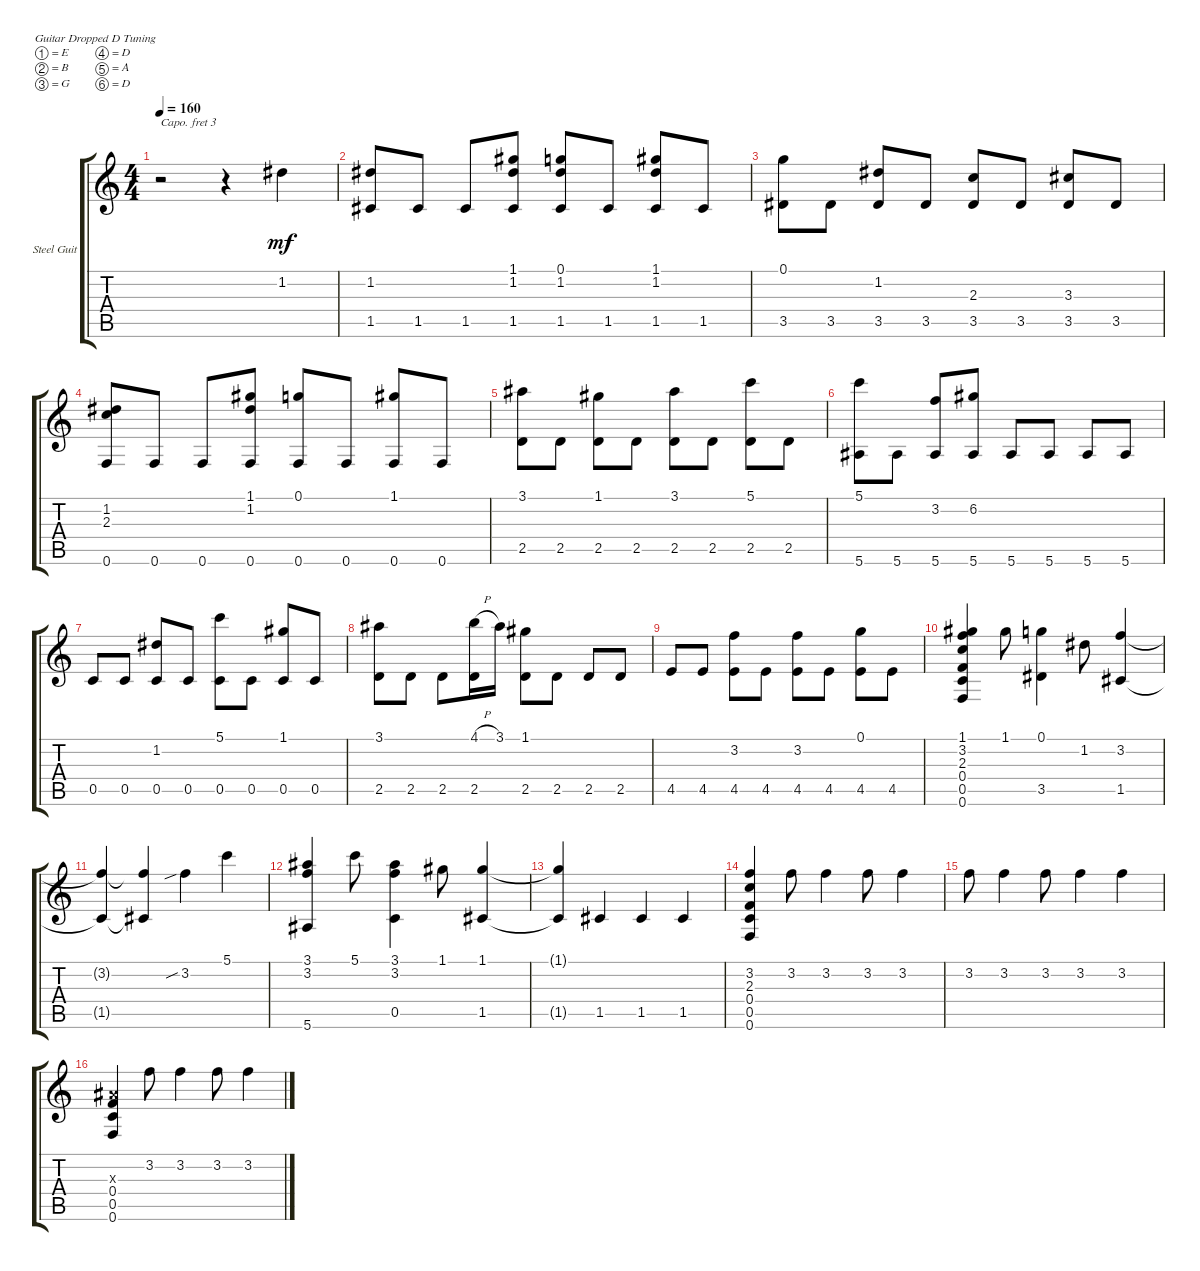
\defaultSystemsLayout 4
\bracketExtendMode groupsimilarinstruments
\firstSystemTrackNameOrientation horizontal
\otherSystemsTrackNameOrientation horizontal
\track ("Steel Guitar" "Steel Guit") {instrument acousticguitarsteel}
\staff {score tabs}
\capo 3
\tuning (E4 B3 G3 D3 A2 D2)
\ts (4 4)
\tempo 160
\clef g2
\scale
0.997445
\ks c
r.2{dy mf instrument acousticguitarsteel} r.4 1.2.4 |
\scale
0.994973 (1.2 1.5).8 1.5.8 1.5.8 (1.5 1.1 1.2).8 (1.5 0.1 1.2).8 1.5.8 (1.5 1.1 1.2).8 1.5.8 |
\scale
1.00749 (0.1 3.5).8 3.5.8 (3.5 1.2).8 3.5.8 (3.5 2.3).8 3.5.8 (3.5 3.3).8 3.5.8 |
(1.2 2.3 0.6).8 0.6.8 0.6.8 (1.1 0.6 1.2).8 (0.1 0.6).8 0.6.8 (1.1 0.6).8 0.6.8 |
(3.1 2.5).8 2.5.8 (1.1 2.5).8 2.5.8 (3.1 2.5).8 2.5.8 (5.1 2.5).8 2.5.8 |
(5.1 5.6).8 5.6.8 (3.2 5.6).8 (5.6 6.2).8 5.6.8 5.6.8 5.6.8 5.6.8 |
0.5.8 0.5.8 (0.5 1.2).8 0.5.8 (0.5 5.1).8 0.5.8 (0.5 1.1).8 0.5.8 |
(2.5 3.1).8 2.5.8 2.5.8 (2.5 4.1{h}).16 3.1.16 (2.5 1.1).8 2.5.8 2.5.8 2.5.8 |
4.5.8 4.5.8 (3.2 4.5).8 4.5.8 (4.5 3.2).8 4.5.8 (4.5 0.1).8 4.5.8 |
(1.1 0.4 0.6 0.5 2.3 3.2).4 1.1.8 (0.1 3.5).4 1.2.8 (3.2 1.5).4 |
(3.2{t} 1.5{t}).4 (3.2{t} 1.5{t}).4 3.2{sib}.4 5.1.4 |
(3.1 5.6 3.2).4 5.1.8 (3.1 0.5 3.2).4 1.1.8 (1.1 1.5).4 |
(1.1{t} 1.5{t}).4 1.5.4 1.5.4 1.5.4 |
(0.6 0.5 0.4 2.3 3.2).4 3.2.8 3.2.4 3.2.8 3.2.4 |
3.2.8 3.2.4 3.2.8 3.2.4 3.2.4 |
(0.5 0.6 0.4 0.3{x}).4 3.2.8 3.2.4 3.2.8 3.2.4
